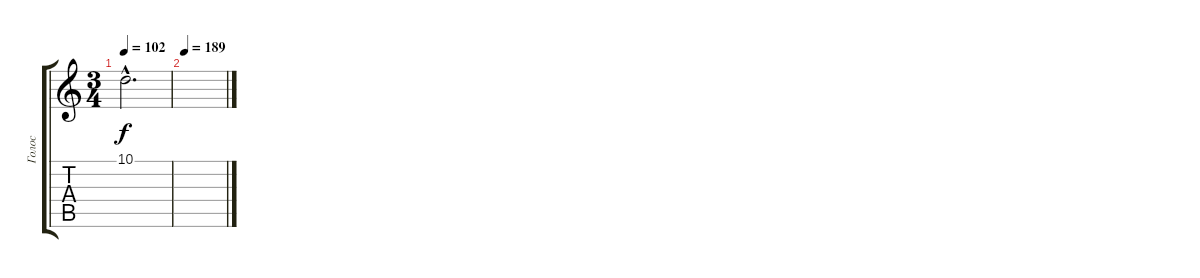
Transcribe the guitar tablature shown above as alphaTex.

\track ("Голос" "Голос") {instrument voiceoohs}
\staff {score tabs}
\tuning (E4 B3 G3 D3 A2 E2) {hide}
\ts (3 4)
\tempo 102
\clef g2
\ks c
10.1{hac t}.2{d dy f} |
\tempo 189
